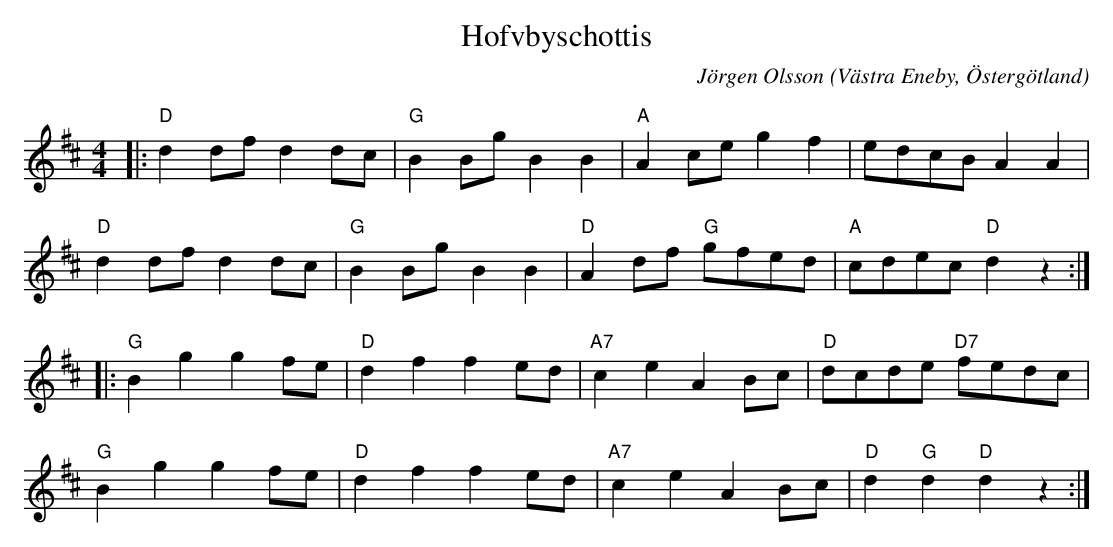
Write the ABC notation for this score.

X:1
T:Hofvbyschottis
C:Jörgen Olsson
Q:140
O:Västra Eneby, Östergötland
M:4/4
L:1/8
K:D
|: "D"d2dfd2dc | "G"B2BgB2B2 | "A"A2ceg2f2 | edcBA2A2 |
   "D"d2dfd2dc | "G"B2BgB2B2 | "D"A2df "G"gfed | "A"cdec"D"d2z2:|
|: "G"B2g2g2fe | "D"d2f2f2ed | "A7"c2e2A2Bc | "D"dcde "D7"fedc |
   "G"B2g2g2fe | "D"d2f2f2ed | "A7"c2e2A2Bc | "D"d2"G"d2"D"d2z2:|
